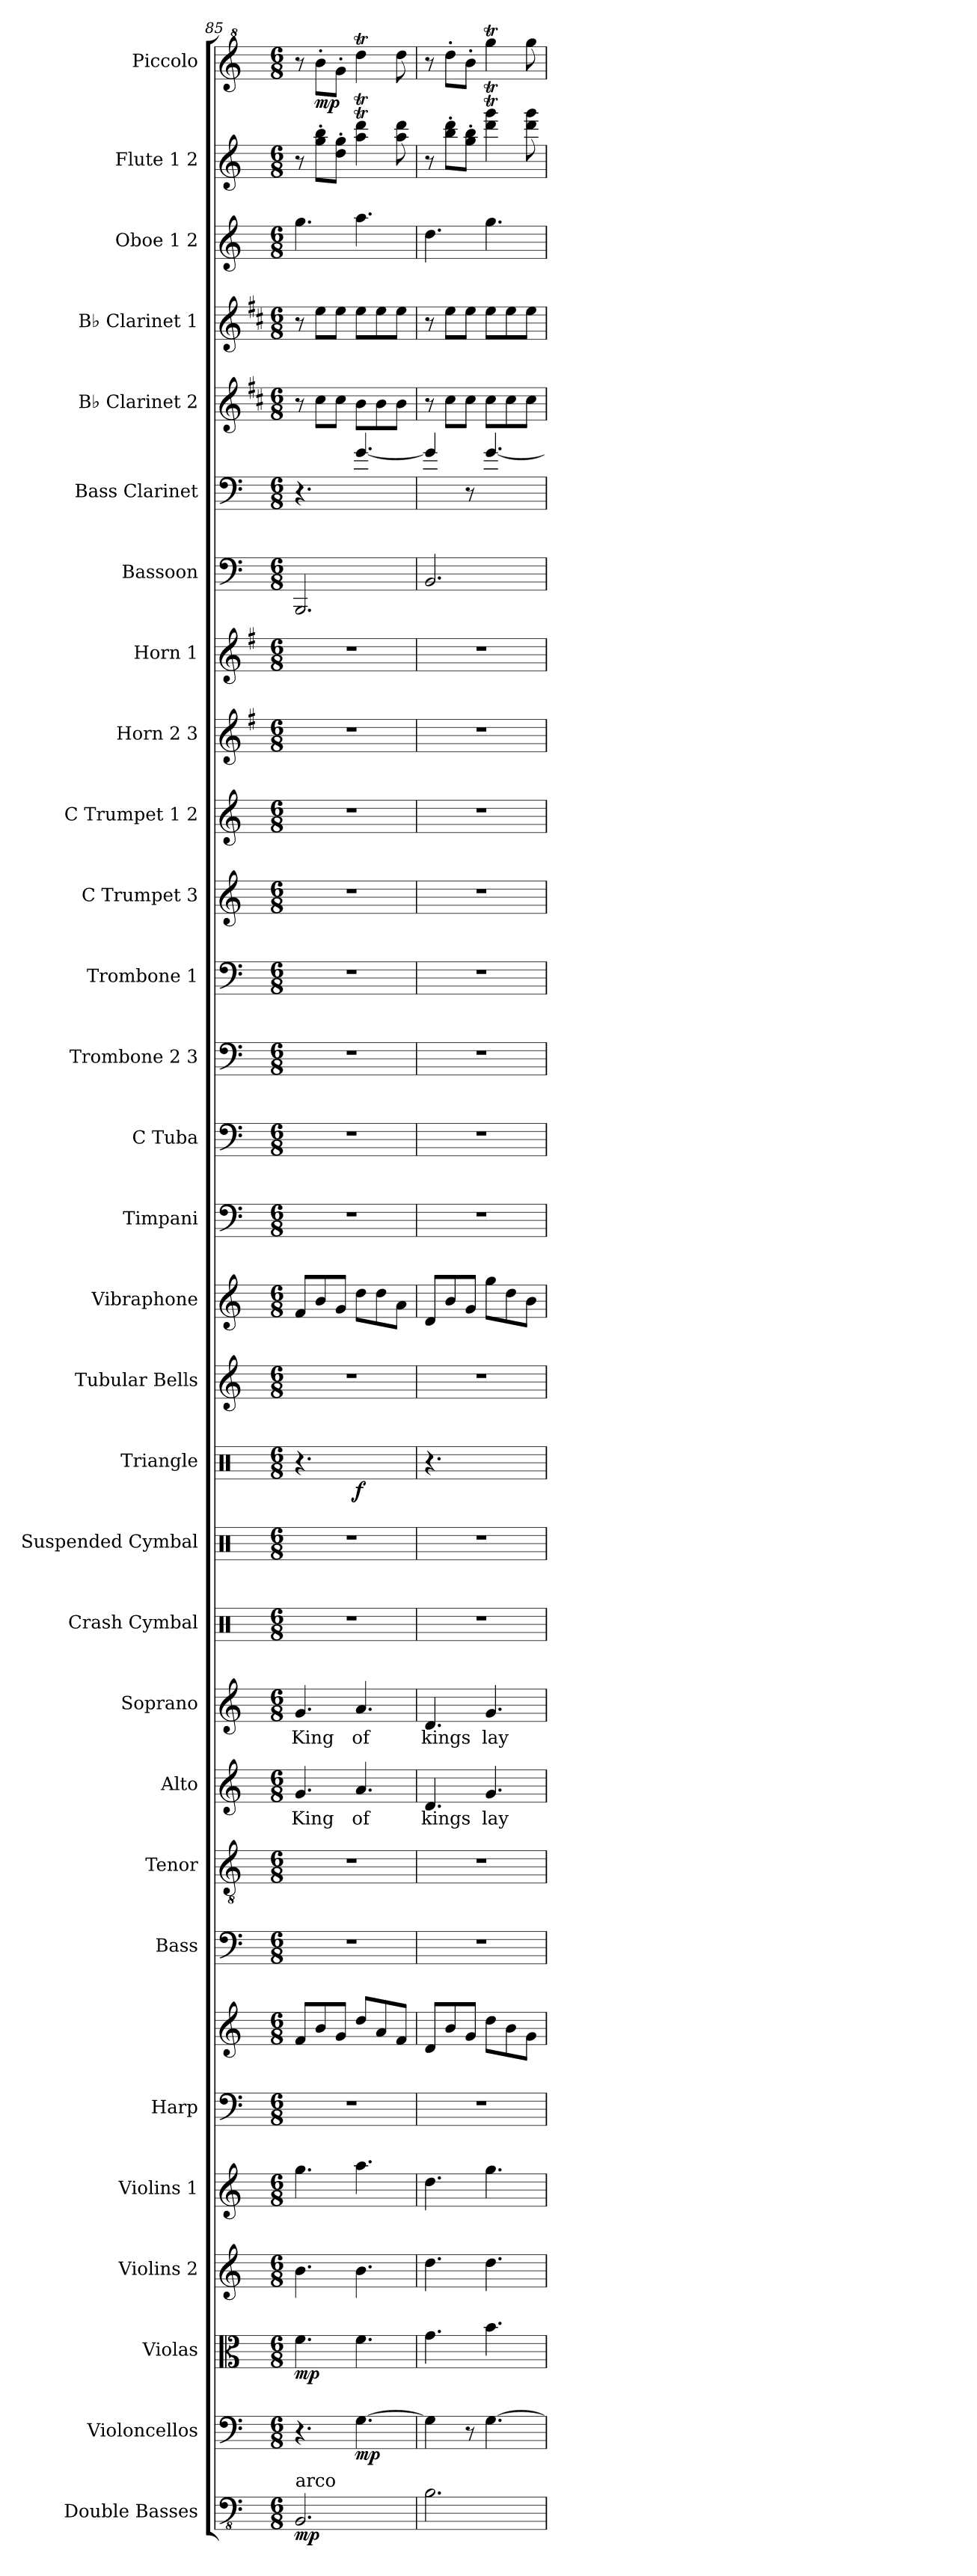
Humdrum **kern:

**kern	**dynam	**kern	**dynam	**kern	**dynam	**kern	**kern	**kern	**kern	**kern	**kern	**kern	**text	**kern	**text	**kern	**kern	**kern	**dynam	**kern	**kern	**kern	**kern	**kern	**kern	**kern	**kern	**kern	**kern	**kern	**kern	**kern	**kern	**kern	**kern	**kern	**dynam
*part30	*part30	*part29	*part29	*part28	*part28	*part27	*part26	*part25	*part25	*part24	*part23	*part22	*part22	*part21	*part21	*part20	*part19	*part18	*part18	*part17	*part16	*part15	*part14	*part13	*part12	*part11	*part10	*part9	*part8	*part7	*part6	*part5	*part4	*part3	*part2	*part1	*part1
*staff31	*staff31	*staff30	*staff30	*staff29	*staff29	*staff28	*staff27	*staff26	*staff25	*staff24	*staff23	*staff22	*staff22	*staff21	*staff21	*staff20	*staff19	*staff18	*staff18	*staff17	*staff16	*staff15	*staff14	*staff13	*staff12	*staff11	*staff10	*staff9	*staff8	*staff7	*staff6	*staff5	*staff4	*staff3	*staff2	*staff1	*staff1
*I"Double Basses	*	*I"Violoncellos	*	*I"Violas	*	*I"Violins 2	*I"Violins 1	*I"Harp	*	*I"Bass	*I"Tenor	*I"Alto	*	*I"Soprano	*	*I"Crash Cymbal	*I"Suspended Cymbal	*I"Triangle	*	*I"Tubular Bells	*I"Vibraphone	*I"Timpani	*I"C Tuba	*I"Trombone 2 3	*I"Trombone 1	*I"C Trumpet 3	*I"C Trumpet 1 2	*I"Horn 2 3	*I"Horn 1	*I"Bassoon	*I"Bass Clarinet	*I"B♭ Clarinet 2	*I"B♭ Clarinet 1	*I"Oboe 1 2	*I"Flute 1 2	*I"Piccolo	*
*I'Dbs.	*	*I'Vlcs.	*	*I'Vlas.	*	*I'Vlns. 2	*I'Vlns. 1	*I'Hrp.	*	*I'B.	*I'T.	*I'A.	*	*I'S.	*	*I'Cr. Cym.	*I'Susp. Cym.	*I'Trgl.	*	*I'Tu. Be.	*I'Vib.	*I'Timp.	*I'C Tu.	*I'Trb. 2 3	*I'Trb. 1	*I'C Tpt. 3	*I'C Tpt. 1 2	*I'Hn. 2 3	*I'Hn. 1	*I'Bsn.	*I'B. Cl.	*I'B♭ Cl. 2	*I'B♭ Cl. 1	*I'Ob. 1 2	*I'Fl. 1 2	*I'Picc.	*
*clefFv4	*	*clefF4	*	*clefC3	*	*clefG2	*clefG2	*clefF4	*clefG2	*clefF4	*clefGv2	*clefG2	*	*clefG2	*	*clefX	*clefX	*clefX	*	*clefG2	*	*clefF4	*clefF4	*clefF4	*clefF4	*clefG2	*clefG2	*clefG2	*clefG2	*clefF4	*	*clefG2	*clefG2	*clefG2	*clefG2	*clefG^2	*
*	*	*	*	*	*	*	*	*	*	*	*	*	*	*	*	*	*	*	*	*	*	*	*	*	*	*	*	*ITrd4c7	*ITrd4c7	*	*ITrd8c14	*ITrd1c2	*ITrd1c2	*	*	*ITrd-7c-12	*
*k[]	*	*k[]	*	*k[]	*	*k[]	*k[]	*k[]	*k[]	*k[]	*k[]	*k[]	*	*k[]	*	*k[]	*k[]	*k[]	*	*k[]	*k[]	*k[]	*k[]	*k[]	*k[]	*k[]	*k[]	*k[]	*k[]	*k[]	*k[]	*k[]	*k[]	*k[]	*k[]	*k[]	*
*C:	*	*C:	*	*C:	*	*C:	*C:	*C:	*C:	*C:	*C:	*C:	*	*C:	*	*C:	*C:	*C:	*	*C:	*C:	*C:	*C:	*C:	*C:	*C:	*C:	*C:	*C:	*C:	*C:	*C:	*C:	*C:	*C:	*C:	*
*M6/8	*	*M6/8	*	*M6/8	*	*M6/8	*M6/8	*M6/8	*M6/8	*M6/8	*M6/8	*M6/8	*	*M6/8	*	*M6/8	*M6/8	*M6/8	*	*M6/8	*M6/8	*M6/8	*M6/8	*M6/8	*M6/8	*M6/8	*M6/8	*M6/8	*M6/8	*M6/8	*M6/8	*M6/8	*M6/8	*M6/8	*M6/8	*M6/8	*
=85	=85	=85	=85	=85	=85	=85	=85	=85	=85	=85	=85	=85	=85	=85	=85	=85	=85	=85	=85	=85	=85	=85	=85	=85	=85	=85	=85	=85	=85	=85	=85	=85	=85	=85	=85	=85	=85
!LO:TX:a:t=arco	!	!	!	!	!	!	!	!	!	!	!	!	!	!	!	!	!	!	!	!	!	!	!	!	!	!	!	!	!	!	!	!	!	!	!	!	!
!	!LO:DY:b	!	!	!	!LO:DY:b	!	!	!	!	!	!	!	!	!	!	!	!	!	!	!	!	!	!	!	!	!	!	!	!	!	!	!	!	!	!	!	!
2.BBB/	mp	4.r	.	4.f\	mp	4.b\	4.gg\	2.r	8f/L	2.r	2.r	4.g/	King	4.g/	King	2.r	2.r	4.r	.	2.r	8f/L	2.r	2.r	2.r	2.r	2.r	2.r	2.r	2.r	2.BBB/	4.r	8r	8r	4.gg\	8r	8r	.
!	!	!	!	!	!	!	!	!	!	!	!	!	!	!	!	!	!	!	!	!	!	!	!	!	!	!	!	!	!	!	!	!	!	!	!	!	!LO:DY:b
.	.	.	.	.	.	.	.	.	8b/	.	.	.	.	.	.	.	.	.	.	.	8b/	.	.	.	.	.	.	.	.	.	.	8b\L	8dd\L	.	8gg\' 8bb\'L	8bbb'\L	mp
.	.	.	.	.	.	.	.	.	8g/J	.	.	.	.	.	.	.	.	.	.	.	8g/J	.	.	.	.	.	.	.	.	.	.	8b\J	8dd\J	.	8dd\' 8gg\'J	8ggg'\J	.
!	!	!	!LO:DY:b	!	!	!	!	!	!	!	!	!	!	!	!	!	!	!	!LO:DY:b	!	!	!	!	!	!	!	!	!	!	!	!	!	!	!	!	!	!
.	.	[4.G\	mp	4.f\	.	4.b\	4.aa\	.	8dd/L	.	.	4.a/	of	4.a/	of	.	.	4.R\	f	.	8dd\L	.	.	.	.	.	.	.	.	.	[4.G/	8a\L	8dd\L	4.aa\	4aa\T 4ddd\T	4ddddT\	.
.	.	.	.	.	.	.	.	.	8a/	.	.	.	.	.	.	.	.	.	.	.	8dd\	.	.	.	.	.	.	.	.	.	.	8a\	8dd\	.	.	.	.
.	.	.	.	.	.	.	.	.	8f/J	.	.	.	.	.	.	.	.	.	.	.	8a\J	.	.	.	.	.	.	.	.	.	.	8a\J	8dd\J	.	8aa\ 8ddd\	8dddd\	.
=86	=86	=86	=86	=86	=86	=86	=86	=86	=86	=86	=86	=86	=86	=86	=86	=86	=86	=86	=86	=86	=86	=86	=86	=86	=86	=86	=86	=86	=86	=86	=86	=86	=86	=86	=86	=86	=86
2.BB\	.	4G\]	.	4.g\	.	4.dd\	4.dd\	2.r	8d/L	2.r	2.r	4.d/	kings	4.d/	kings	2.r	2.r	4.r	.	2.r	8d/L	2.r	2.r	2.r	2.r	2.r	2.r	2.r	2.r	2.BB/	4G/]	8r	8r	4.dd\	8r	8r	.
.	.	.	.	.	.	.	.	.	8b/	.	.	.	.	.	.	.	.	.	.	.	8b/	.	.	.	.	.	.	.	.	.	.	8b\L	8dd\L	.	8bb\' 8ddd\'L	8dddd'\L	.
.	.	8r	.	.	.	.	.	.	8g/J	.	.	.	.	.	.	.	.	.	.	.	8g/J	.	.	.	.	.	.	.	.	.	8r	8b\J	8dd\J	.	8gg\' 8bb\'J	8bbb'\J	.
.	.	[4.G\	.	4.b\	.	4.dd\	4.gg\	.	8dd\L	.	.	4.g/	lay	4.g/	lay	.	.	4.R\	.	.	8gg\L	.	.	.	.	.	.	.	.	.	[4.G/	8b\L	8dd\L	4.gg\	4ddd\T 4ggg\T	4ggggT\	.
.	.	.	.	.	.	.	.	.	8b\	.	.	.	.	.	.	.	.	.	.	.	8dd\	.	.	.	.	.	.	.	.	.	.	8b\	8dd\	.	.	.	.
.	.	.	.	.	.	.	.	.	8g\J	.	.	.	.	.	.	.	.	.	.	.	8b\J	.	.	.	.	.	.	.	.	.	.	8b\J	8dd\J	.	8ddd\ 8ggg\	8gggg\	.
=	=	=	=	=	=	=	=	=	=	=	=	=	=	=	=	=	=	=	=	=	=	=	=	=	=	=	=	=	=	=	=	=	=	=	=	=	=
*-	*-	*-	*-	*-	*-	*-	*-	*-	*-	*-	*-	*-	*-	*-	*-	*-	*-	*-	*-	*-	*-	*-	*-	*-	*-	*-	*-	*-	*-	*-	*-	*-	*-	*-	*-	*-	*-
